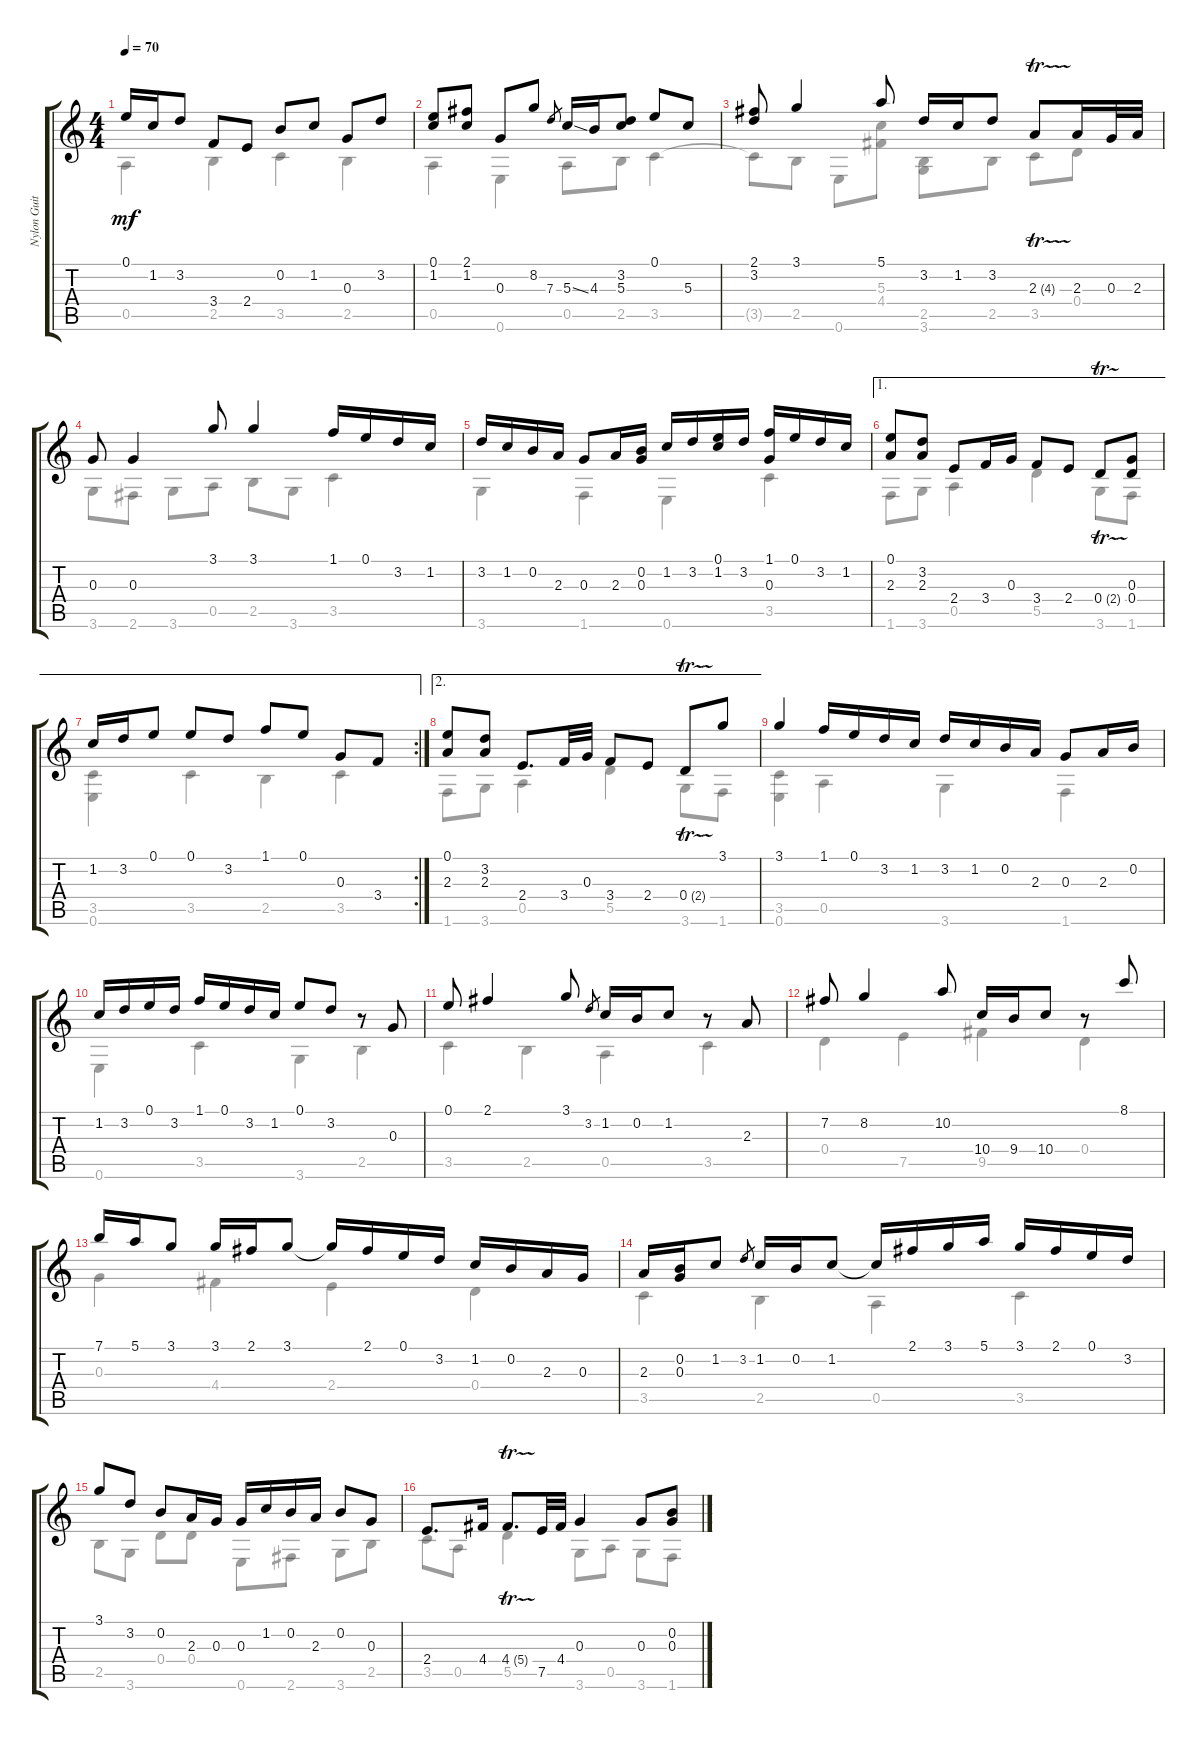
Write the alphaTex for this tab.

\track ("Nylon Guitar" "Nylon Guit") {instrument acousticguitarnylon}
\staff {score tabs}
\tuning (E4 B3 G3 D3 A2 E2) {hide}
\voice
\ts (4 4)
\tempo 70
\clef g2
\ks c
0.1.16{dy mf} 1.2.16 3.2.8 3.4.8 2.4.8 0.2.8 1.2.8 0.3.8 3.2.8 |
(0.1 1.2).8 (2.1 1.2).8 0.3.8 8.2.8 7.3.8{gr} 5.3{ss}.16 4.3.16 (3.2 5.3).8 0.1.8 5.3.8 |
(2.1 3.2).8 3.1.4 5.1.8 3.2.16 1.2.16 3.2.8 2.3{tr (4 64)}.8 2.3.16 0.3.32 2.3.32 |
0.3.8 0.3.4 3.1.8 3.1.4 1.1.16 0.1.16 3.2.16 1.2.16 |
3.2.16 1.2.16 0.2.16 2.3.16 0.3.8 2.3.16 (0.2 0.3).16 1.2.16 3.2.16 (0.1 1.2).16 3.2.16 (1.1 0.3).16 0.1.16 3.2.16 1.2.16 |
\ae 1
(0.1 2.3).8 (3.2 2.3).8 2.4.8 3.4.16 0.3.16 3.4.8 2.4.8 0.4{tr (2 64)}.8 (0.3 0.4).8 |
\ae 1
\rc 2
1.2.16 3.2.16 0.1.8 0.1.8 3.2.8 1.1.8 0.1.8 0.3.8 3.4.8 |
\ae 2
(0.1 2.3).8 (3.2 2.3).8 2.4.8{d} 3.4.32 0.3.32 3.4.8 2.4.8 0.4{tr (2 64)}.8 3.1.8 |
3.1.4 1.1.16 0.1.16 3.2.16 1.2.16 3.2.16 1.2.16 0.2.16 2.3.16 0.3.8 2.3.16 0.2.16 |
1.2.16 3.2.16 0.1.16 3.2.16 1.1.16 0.1.16 3.2.16 1.2.16 0.1.8 3.2.8 r.8 0.3.8 |
0.1.8 2.1.4 3.1.8 3.2.8{gr} 1.2.16 0.2.16 1.2.8 r.8 2.3.8 |
7.2.8 8.2.4 10.2.8 10.4.16 9.4.16 10.4.8 r.8 8.1.8 |
7.1.16 5.1.16 3.1.8 3.1.16 2.1.16 3.1.8 3.1{t}.16 2.1.16 0.1.16 3.2.16 1.2.16 0.2.16 2.3.16 0.3.16 |
2.3.16 (0.2 0.3).16 1.2.8 3.2.8{gr} 1.2.16 0.2.16 1.2.8 1.2{t}.16 2.1.16 3.1.16 5.1.16 3.1.16 2.1.16 0.1.16 3.2.16 |
3.1.8 3.2.8 0.2.8 2.3.16 0.3.16 0.3.16 1.2.16 0.2.16 2.3.16 0.2.8 0.3.8 |
2.4.8{d} 4.4.16 4.4{tr (5 64)}.8{d} 7.5.32 4.4.32 0.3.4 0.3.8 (0.2 0.3).8
\voice
\clef g2
\ottava regular
\simile none
\ks c
0.5.4{dy mf} 2.5.4 3.5.4 2.5.4 |
0.5.4 0.6.4 0.5.8 2.5.8 3.5.4 |
3.5{t}.8 2.5.8 0.6.8 (5.3 4.4).8 (2.5 3.6).8 2.5.8 3.5.8 0.4.8 |
3.6.8 2.6.8 3.6.8 0.5.8 2.5.8 3.6.8 3.5.4 |
3.6.4 1.6.4 0.6.4 3.5.4 |
1.6.8 3.6.8 0.5.4 5.5.4 3.6.8 1.6.8 |
(3.5 0.6).4 3.5.4 2.5.4 3.5.4 |
1.6.8 3.6.8 0.5.4 5.5.4 3.6.8 1.6.8 |
(3.5 0.6).4 0.5.4 3.6.4 1.6.4 |
0.6.4 3.5.4 3.6.4 2.5.4 |
3.5.4 2.5.4 0.5.4 3.5.4 |
0.4.4 7.5.4 9.5.4 0.4.4 |
0.3.4 4.4.4 2.4.4 0.4.4 |
3.5.4 2.5.4 0.5.4 3.5.4 |
2.5.8 3.6.8 0.4.8 0.4.8 0.6.8 2.6.8 3.6.8 2.5.8 |
3.5.8 0.5.8 5.5.4 3.6.8 0.5.8 3.6.8 1.6.8
